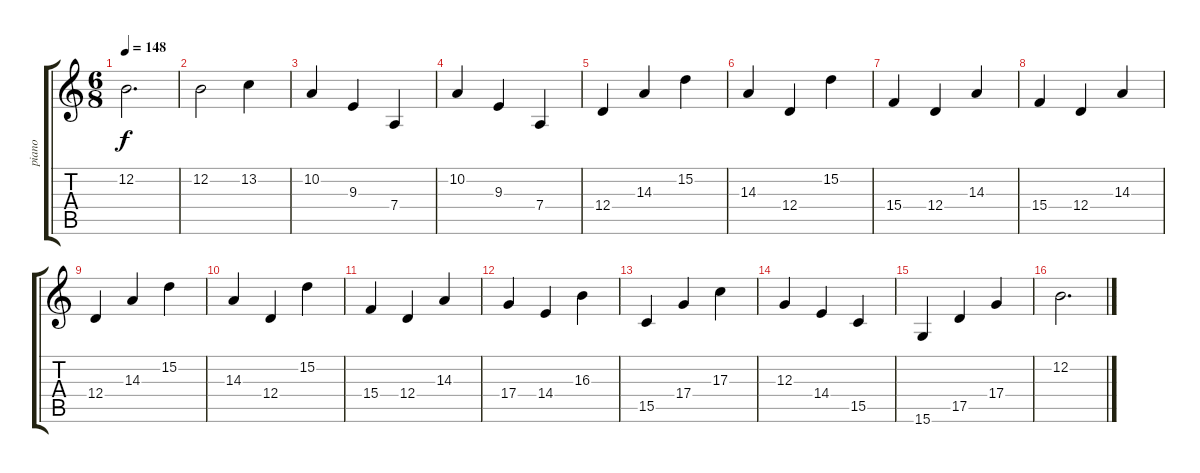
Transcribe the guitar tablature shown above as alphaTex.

\track ("piano" "piano") {instrument acousticgrandpiano}
\staff {score tabs}
\tuning (E4 B3 G3 D3 A2 E2) {hide}
\ts (6 8)
\tempo 148
\clef g2
\ks c
12.2.2{d dy f} |
12.2.2 13.2.4 |
10.2.4 9.3.4 7.4.4 |
10.2.4 9.3.4 7.4.4 |
12.4.4 14.3.4 15.2.4 |
14.3.4 12.4.4 15.2.4 |
15.4.4 12.4.4 14.3.4 |
15.4.4 12.4.4 14.3.4 |
12.4.4 14.3.4 15.2.4 |
14.3.4 12.4.4 15.2.4 |
15.4.4 12.4.4 14.3.4 |
17.4.4 14.4.4 16.3.4 |
15.5.4 17.4.4 17.3.4 |
12.3.4 14.4.4 15.5.4 |
15.6.4 17.5.4 17.4.4 |
12.2.2{d}
